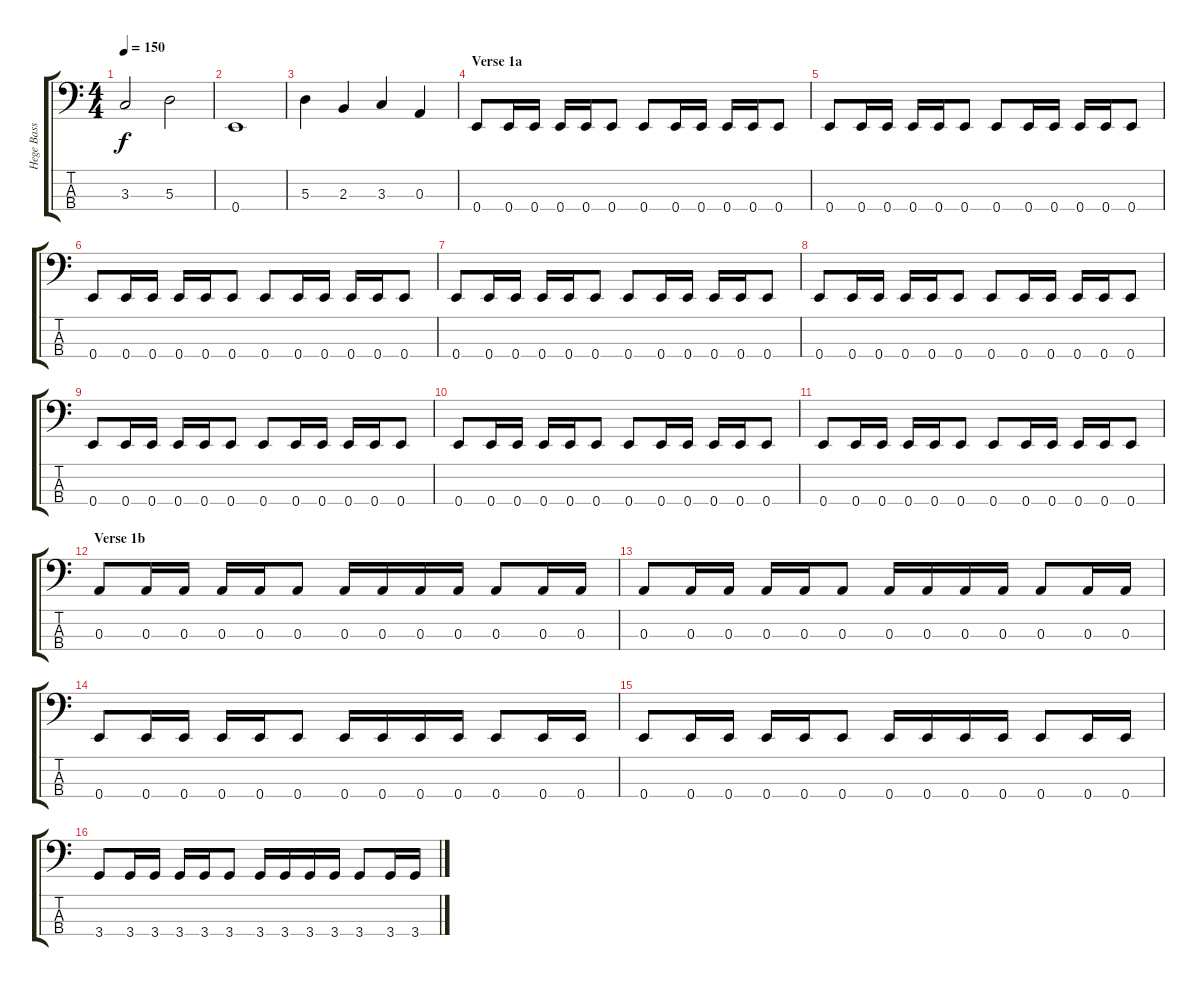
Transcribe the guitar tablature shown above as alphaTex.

\track ("Hege Bass" "Hege Bass") {instrument electricbassfinger}
\staff {score tabs}
\tuning (G2 D2 A1 E1) {hide}
\ts (4 4)
\tempo 150
\clef f4
\ks c
3.3.2{dy f} 5.3.2 |
0.4.1 |
5.3.4 2.3.4 3.3.4 0.3.4 |
\section ("" "Verse 1a")
0.4.8 0.4.16 0.4.16 0.4.16 0.4.16 0.4.8 0.4.8 0.4.16 0.4.16 0.4.16 0.4.16 0.4.8 |
0.4.8 0.4.16 0.4.16 0.4.16 0.4.16 0.4.8 0.4.8 0.4.16 0.4.16 0.4.16 0.4.16 0.4.8 |
0.4.8 0.4.16 0.4.16 0.4.16 0.4.16 0.4.8 0.4.8 0.4.16 0.4.16 0.4.16 0.4.16 0.4.8 |
0.4.8 0.4.16 0.4.16 0.4.16 0.4.16 0.4.8 0.4.8 0.4.16 0.4.16 0.4.16 0.4.16 0.4.8 |
0.4.8 0.4.16 0.4.16 0.4.16 0.4.16 0.4.8 0.4.8 0.4.16 0.4.16 0.4.16 0.4.16 0.4.8 |
0.4.8 0.4.16 0.4.16 0.4.16 0.4.16 0.4.8 0.4.8 0.4.16 0.4.16 0.4.16 0.4.16 0.4.8 |
0.4.8 0.4.16 0.4.16 0.4.16 0.4.16 0.4.8 0.4.8 0.4.16 0.4.16 0.4.16 0.4.16 0.4.8 |
0.4.8 0.4.16 0.4.16 0.4.16 0.4.16 0.4.8 0.4.8 0.4.16 0.4.16 0.4.16 0.4.16 0.4.8 |
\section ("" "Verse 1b")
0.3.8 0.3.16 0.3.16 0.3.16 0.3.16 0.3.8 0.3.16 0.3.16 0.3.16 0.3.16 0.3.8 0.3.16 0.3.16 |
0.3.8 0.3.16 0.3.16 0.3.16 0.3.16 0.3.8 0.3.16 0.3.16 0.3.16 0.3.16 0.3.8 0.3.16 0.3.16 |
0.4.8 0.4.16 0.4.16 0.4.16 0.4.16 0.4.8 0.4.16 0.4.16 0.4.16 0.4.16 0.4.8 0.4.16 0.4.16 |
0.4.8 0.4.16 0.4.16 0.4.16 0.4.16 0.4.8 0.4.16 0.4.16 0.4.16 0.4.16 0.4.8 0.4.16 0.4.16 |
3.4.8 3.4.16 3.4.16 3.4.16 3.4.16 3.4.8 3.4.16 3.4.16 3.4.16 3.4.16 3.4.8 3.4.16 3.4.16
